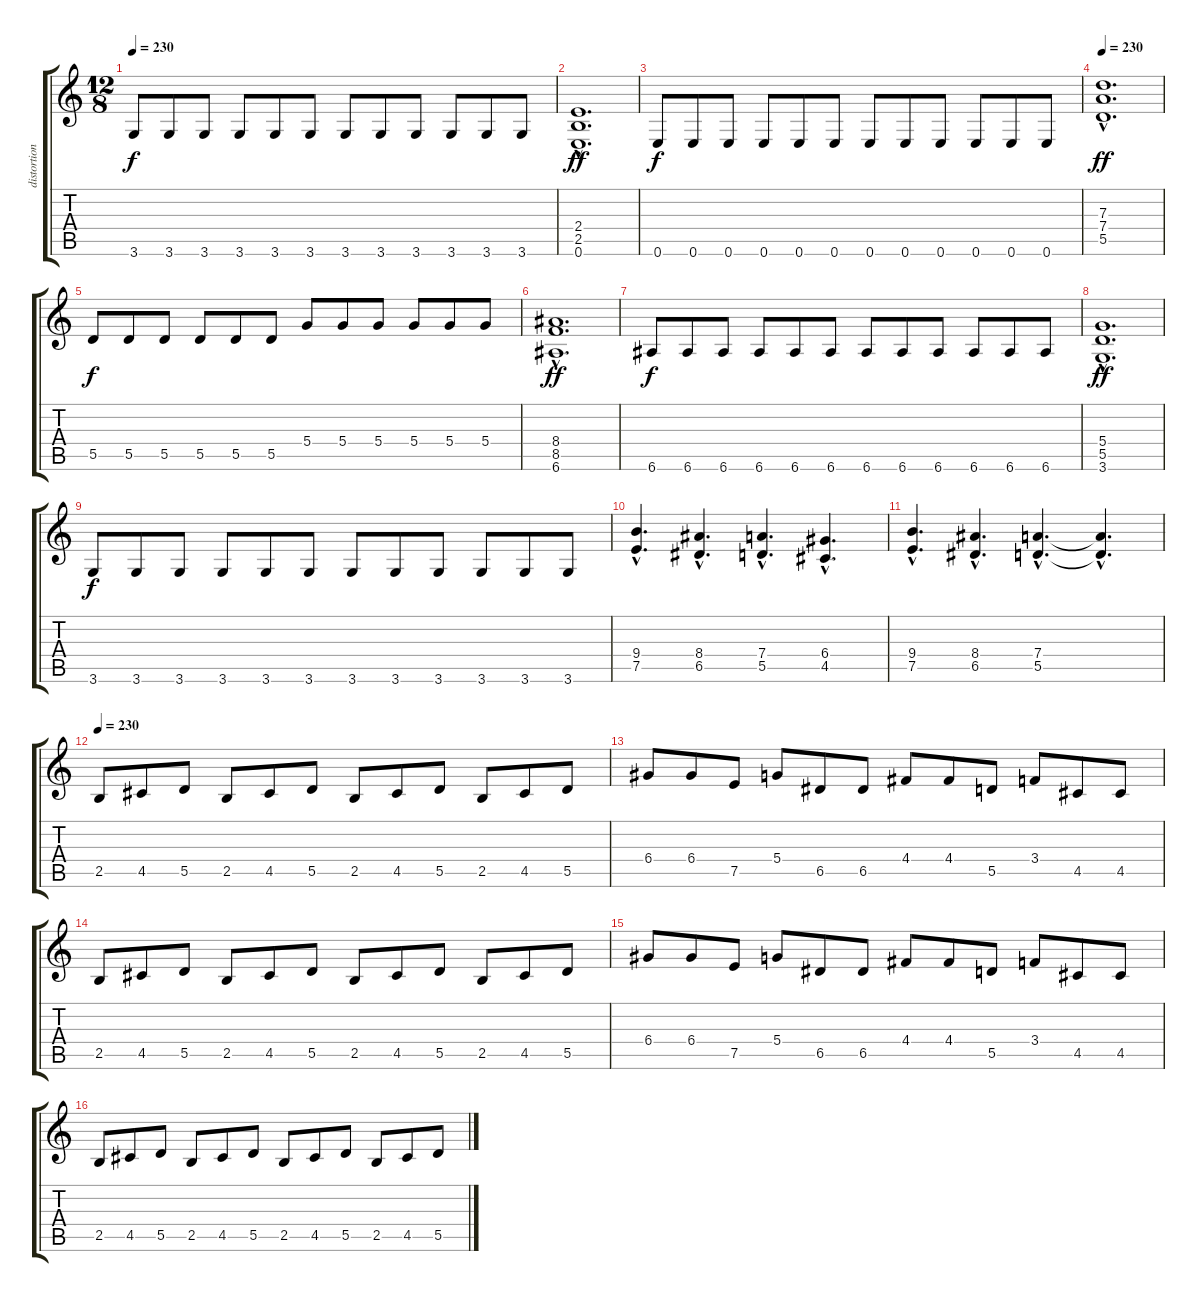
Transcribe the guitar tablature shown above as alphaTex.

\track ("distortion" "distortion") {instrument distortionguitar}
\staff {score tabs}
\tuning (E4 B3 G3 D3 A2 E2) {hide}
\ts (12 8)
\tempo 230
\clef g2
\ks c
3.6.8{dy f} 3.6.8 3.6.8 3.6.8 3.6.8 3.6.8 3.6.8 3.6.8 3.6.8 3.6.8 3.6.8 3.6.8 |
(2.4{hac} 2.5{hac} 0.6{hac}).1{d dy ff} |
0.6.8{dy f} 0.6.8 0.6.8 0.6.8 0.6.8 0.6.8 0.6.8 0.6.8 0.6.8 0.6.8 0.6.8 0.6.8 |
\tempo 230
(7.3{hac} 7.4{hac} 5.5{hac}).1{d dy ff} |
5.5.8{dy f} 5.5.8 5.5.8 5.5.8 5.5.8 5.5.8 5.4.8 5.4.8 5.4.8 5.4.8 5.4.8 5.4.8 |
(8.4{hac} 8.5{hac} 6.6{hac}).1{d dy ff} |
6.6.8{dy f} 6.6.8 6.6.8 6.6.8 6.6.8 6.6.8 6.6.8 6.6.8 6.6.8 6.6.8 6.6.8 6.6.8 |
(5.4{hac} 5.5{hac} 3.6{hac}).1{d dy ff} |
3.6.8{dy f} 3.6.8 3.6.8 3.6.8 3.6.8 3.6.8 3.6.8 3.6.8 3.6.8 3.6.8 3.6.8 3.6.8 |
(9.4{hac} 7.5{hac}).4{d} (8.4{hac} 6.5{hac}).4{d} (7.4{hac} 5.5{hac}).4{d} (6.4{hac} 4.5{hac}).4{d} |
(9.4{hac} 7.5{hac}).4{d} (8.4{hac} 6.5{hac}).4{d} (7.4{hac} 5.5{hac}).4{d} (7.4{hac t} 5.5{hac t}).4{d} |
\tempo 230
2.5.8 4.5.8 5.5.8 2.5.8 4.5.8 5.5.8 2.5.8 4.5.8 5.5.8 2.5.8 4.5.8 5.5.8 |
6.4.8 6.4.8 7.5.8 5.4.8 6.5.8 6.5.8 4.4.8 4.4.8 5.5.8 3.4.8 4.5.8 4.5.8 |
2.5.8 4.5.8 5.5.8 2.5.8 4.5.8 5.5.8 2.5.8 4.5.8 5.5.8 2.5.8 4.5.8 5.5.8 |
6.4.8 6.4.8 7.5.8 5.4.8 6.5.8 6.5.8 4.4.8 4.4.8 5.5.8 3.4.8 4.5.8 4.5.8 |
2.5.8 4.5.8 5.5.8 2.5.8 4.5.8 5.5.8 2.5.8 4.5.8 5.5.8 2.5.8 4.5.8 5.5.8
